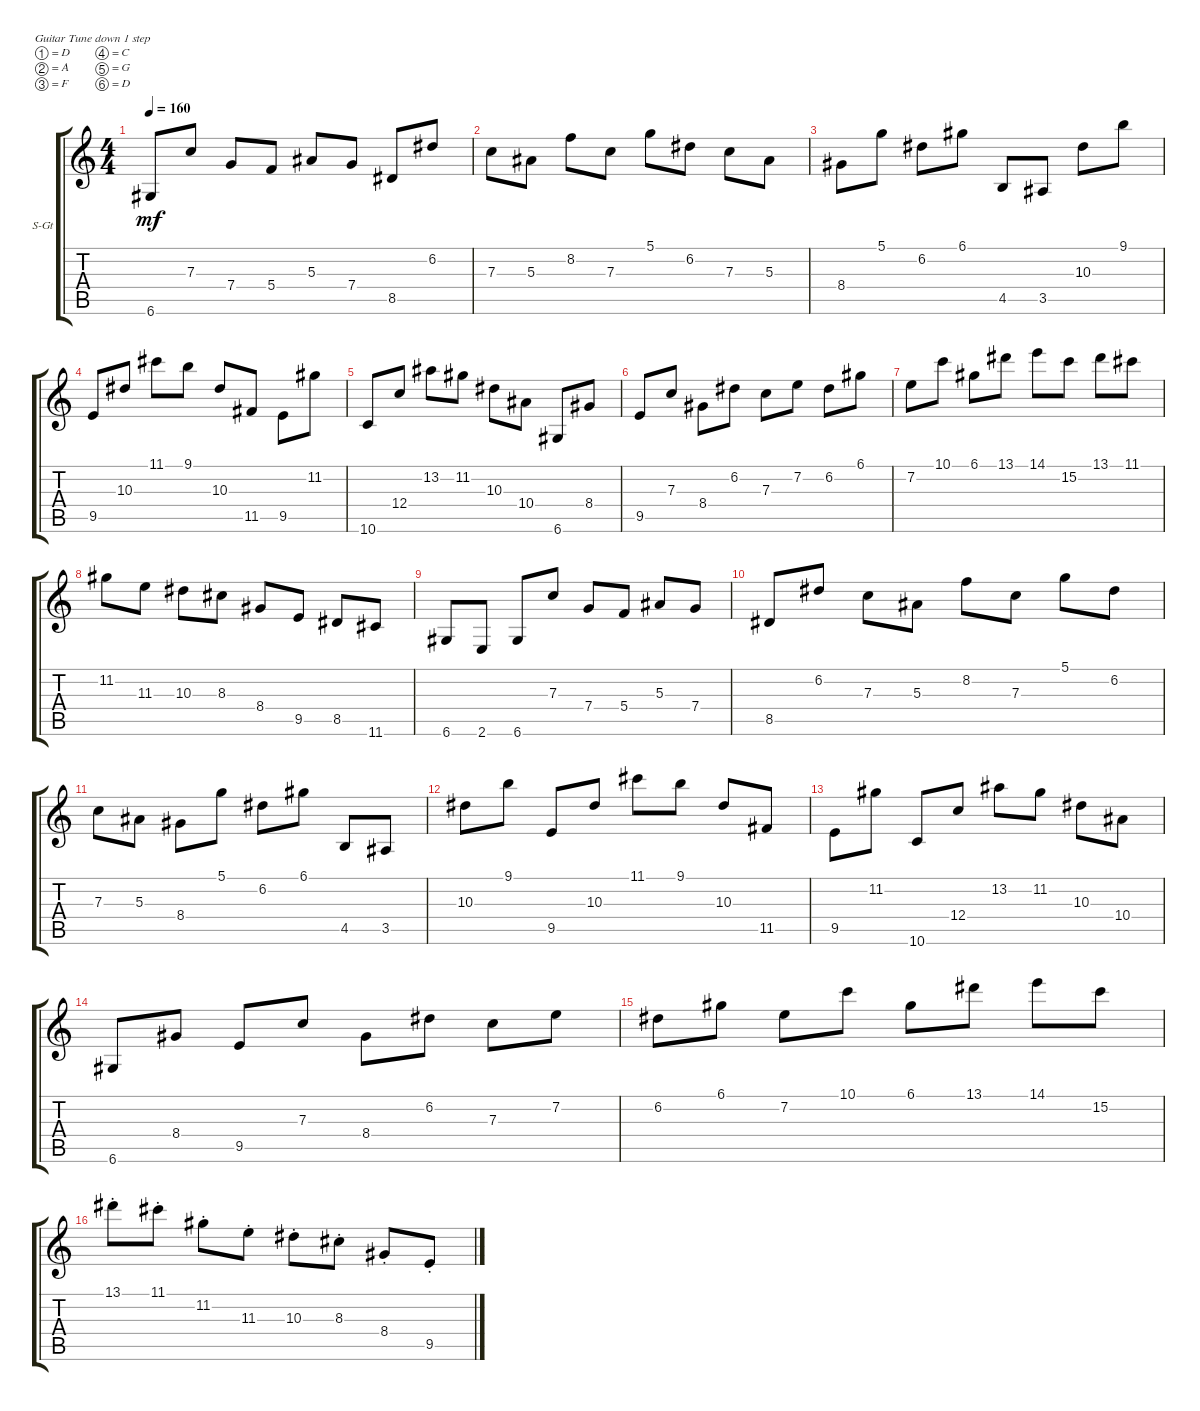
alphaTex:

\defaultSystemsLayout 4
\bracketExtendMode groupsimilarinstruments
\firstSystemTrackNameOrientation horizontal
\otherSystemsTrackNameOrientation horizontal
\track ("Steel Guitar" "S-Gt") {instrument electricguitarjazz}
\staff {score tabs}
\tuning (D4 A3 F3 C3 G2 D2)
\ts (4 4)
\tempo 160
\clef g2
\ks c
6.6.8{dy mf instrument electricguitarjazz} 7.3.8 7.4.8 5.4.8 5.3.8 7.4.8 8.5.8 6.2.8 |
7.3.8 5.3.8 8.2.8 7.3.8 5.1.8 6.2.8 7.3.8 5.3.8 |
8.4.8 5.1.8 6.2.8 6.1.8 4.5.8 3.5.8 10.3.8 9.1.8 |
9.5.8 10.3.8 11.1.8 9.1.8 10.3.8 11.5.8 9.5.8 11.2.8 |
10.6.8 12.4.8 13.2.8 11.2.8 10.3.8 10.4.8 6.6.8 8.4.8 |
9.5.8 7.3.8 8.4.8 6.2.8 7.3.8 7.2.8 6.2.8 6.1.8 |
7.2.8 10.1.8 6.1.8 13.1.8 14.1.8 15.2.8 13.1.8 11.1.8 |
11.2.8 11.3.8 10.3.8 8.3.8 8.4.8 9.5.8 8.5.8 11.6.8 |
6.6.8 2.6.8 6.6.8 7.3.8 7.4.8 5.4.8 5.3.8 7.4.8 |
8.5.8 6.2.8 7.3.8 5.3.8 8.2.8 7.3.8 5.1.8 6.2.8 |
7.3.8 5.3.8 8.4.8 5.1.8 6.2.8 6.1.8 4.5.8 3.5.8 |
10.3.8 9.1.8 9.5.8 10.3.8 11.1.8 9.1.8 10.3.8 11.5.8 |
9.5.8 11.2.8 10.6.8 12.4.8 13.2.8 11.2.8 10.3.8 10.4.8 |
6.6.8 8.4.8 9.5.8 7.3.8 8.4.8 6.2.8 7.3.8 7.2.8 |
6.2.8 6.1.8 7.2.8 10.1.8 6.1.8 13.1.8 14.1.8 15.2.8 |
13.1{st}.8 11.1{st}.8 11.2{st}.8 11.3{st}.8 10.3{st}.8 8.3{st}.8 8.4{st}.8 9.5{st}.8
